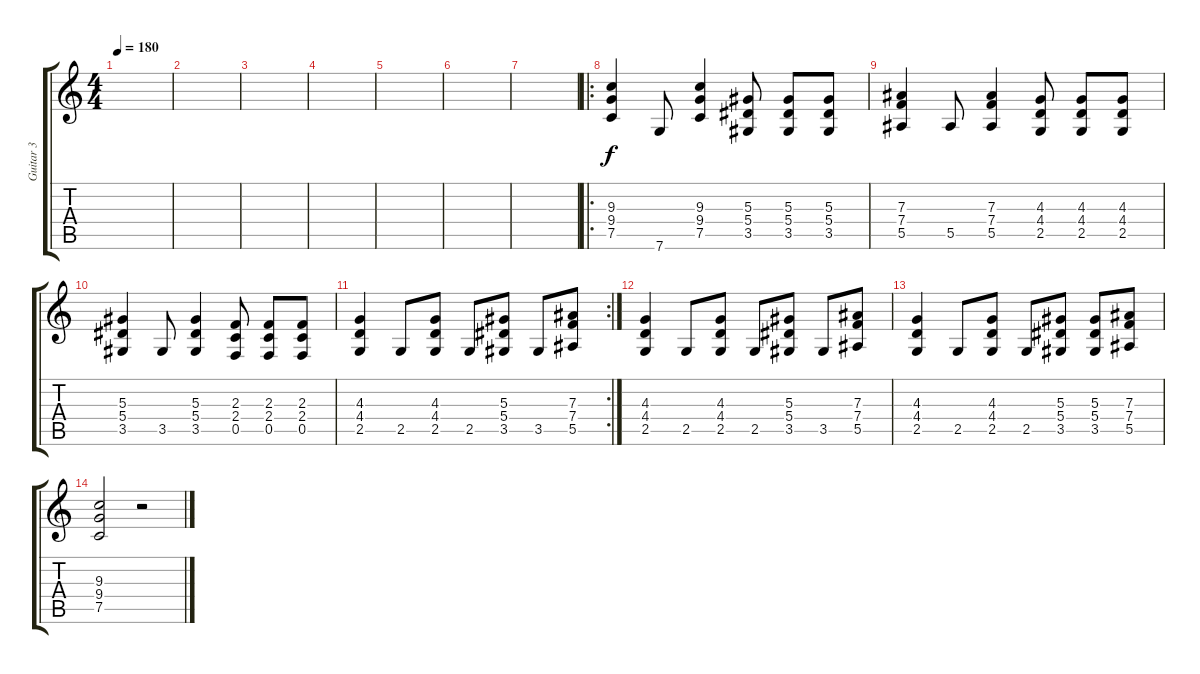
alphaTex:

\track ("Guitar 3" "Guitar 3") {instrument distortionguitar}
\staff {score tabs}
\tuning (C4 G3 Eb3 Bb2 F2 C2) {hide}
\ts (4 4)
\tempo 180
\clef g2
\ks c
|
|
|
|
|
|
|
\ro
(9.3 9.4 7.5).4 7.6.8 (9.3 9.4 7.5).4 (5.3 5.4 3.5).8 (5.3 5.4 3.5).8 (5.3 5.4 3.5).8 |
(7.3 7.4 5.5).4 5.5.8 (7.3 7.4 5.5).4 (4.3 4.4 2.5).8 (4.3 4.4 2.5).8 (4.3 4.4 2.5).8 |
(5.3 5.4 3.5).4 3.5.8 (5.3 5.4 3.5).4 (2.3 2.4 0.5).8 (2.3 2.4 0.5).8 (2.3 2.4 0.5).8 |
\rc 2
(4.3 4.4 2.5).4 2.5.8 (4.3 4.4 2.5).8 2.5.8 (5.3 5.4 3.5).8 3.5.8 (7.3 7.4 5.5).8 |
(4.3 4.4 2.5).4 2.5.8 (4.3 4.4 2.5).8 2.5.8 (5.3 5.4 3.5).8 3.5.8 (7.3 7.4 5.5).8 |
(4.3 4.4 2.5).4 2.5.8 (4.3 4.4 2.5).8 2.5.8 (5.3 5.4 3.5).8 (5.3 5.4 3.5).8 (7.3 7.4 5.5).8 |
(9.3 9.4 7.5).2 r.2
